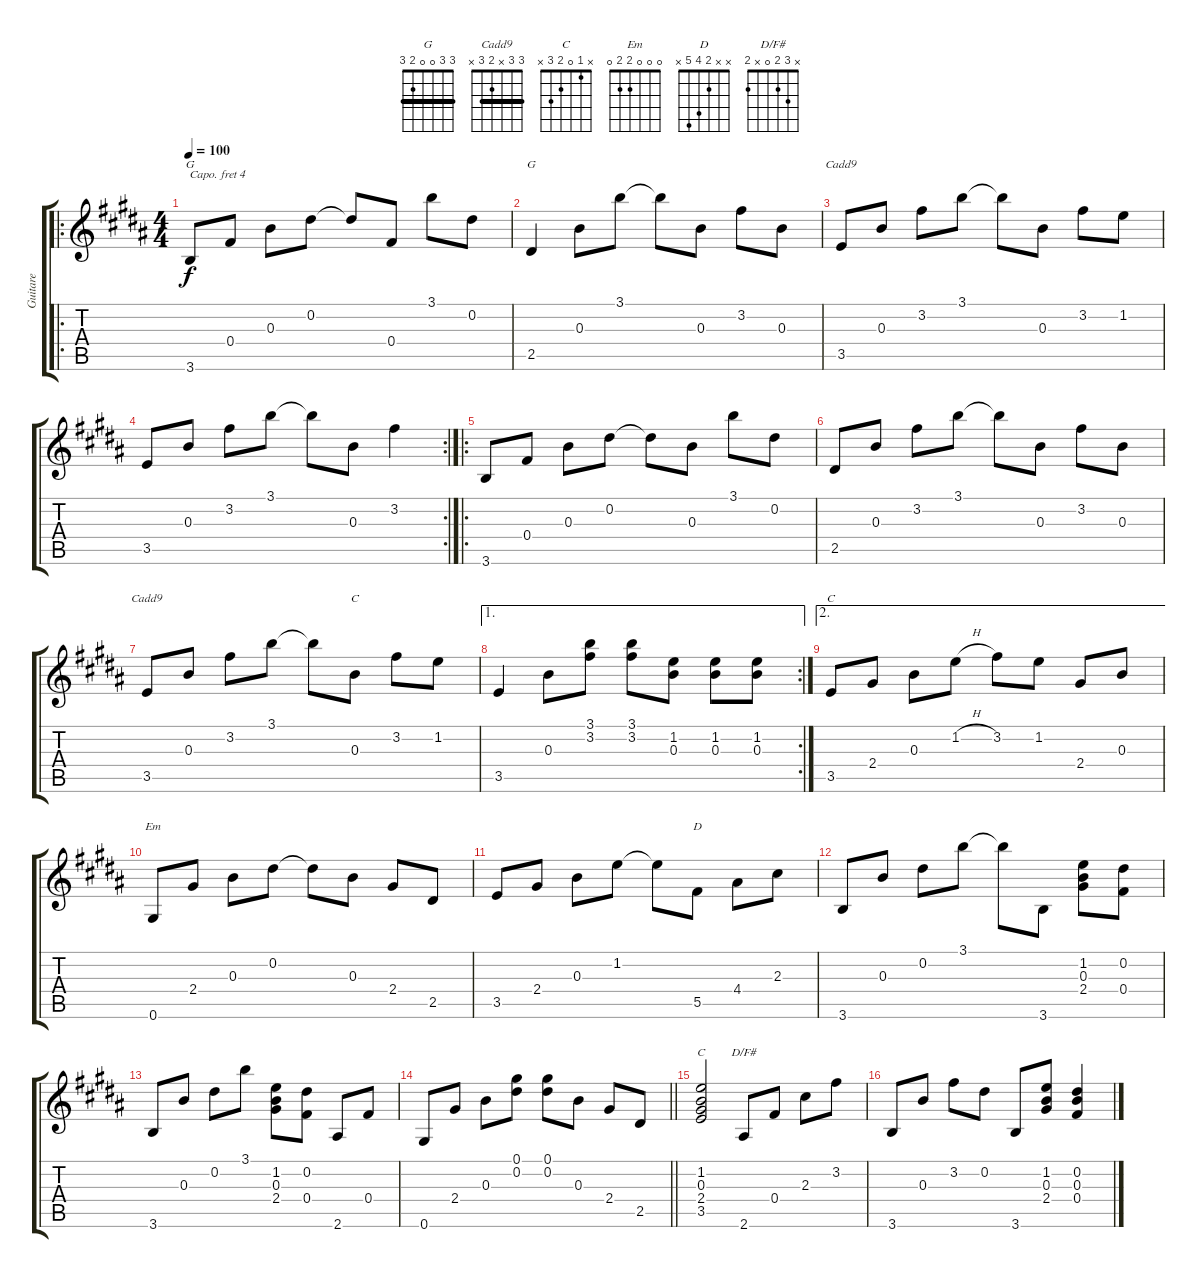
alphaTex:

\track ("Guitare" "Guitare") {instrument acousticguitarsteel}
\staff {score tabs}
\capo 4
\tuning (E4 B3 G3 D3 A2 E2) {hide}
\chord ("G" 3 0 0 0 2 3)
\chord ("G" 3 3 0 0 2 3) {barre 3}
\chord ("Cadd9" 3 3 0 2 3 x) {barre 3}
\chord ("Cadd9" 3 3 x 2 3 x) {barre 3}
\chord ("C" 3 1 0 2 3 x)
\chord ("C" 0 1 0 2 3 x)
\chord ("Em" 0 0 0 2 2 0)
\chord ("D" x x 2 4 5 x)
\chord ("C" x 1 0 2 3 x)
\chord ("D/F#" x 3 2 0 x 2)
\ro
\ts (4 4)
\tempo 100
\clef g2
\ks b
3.6.8{ch "G" dy f instrument acousticguitarsteel} 0.4.8 0.3.8 0.2.8 0.2{t}.8 0.4.8 3.1.8 0.2.8 |
2.5.4{ch "G"} 0.3.8 3.1.8 3.1{t}.8 0.3.8 3.2.8 0.3.8 |
3.5.8{ch "Cadd9"} 0.3.8 3.2.8 3.1.8 3.1{t}.8 0.3.8 3.2.8 1.2.8 |
\rc 2
3.5.8 0.3.8 3.2.8 3.1.8 3.1{t}.8 0.3.8 3.2.4 |
\ro
3.6.8 0.4.8 0.3.8 0.2.8 0.2{t}.8 0.3.8 3.1.8 0.2.8 |
2.5.8 0.3.8 3.2.8 3.1.8 3.1{t}.8 0.3.8 3.2.8 0.3.8 |
3.5.8{ch "Cadd9"} 0.3.8 3.2.8 3.1.8 3.1{t}.8 0.3.8{ch "C"} 3.2.8 1.2.8 |
\ae 1
\rc 2
3.5.4 0.3.8 (3.1 3.2).8 (3.1 3.2).8 (1.2 0.3).8 (1.2 0.3).8 (1.2 0.3).8 |
\ae 2
3.5.8{ch "C"} 2.4.8 0.3.8 1.2{h}.8 3.2.8 1.2.8 2.4.8 0.3.8 |
0.6.8{ch "Em"} 2.4.8 0.3.8 0.2.8 0.2{t}.8 0.3.8 2.4.8 2.5.8 |
3.5.8 2.4.8 0.3.8 1.2.8 1.2{t}.8 5.5.8{ch "D"} 4.4.8 2.3.8 |
3.6.8 0.3.8 0.2.8 3.1.8 3.1{t}.8 3.6.8 (1.2 0.3 2.4).8 (0.2 0.4).8 |
3.6.8 0.3.8 0.2.8 3.1.8 (1.2 0.3 2.4).8 (0.2 0.4).8 2.6.8 0.4.8 |
\barLineRight lightlight
0.6.8 2.4.8 0.3.8 (0.1 0.2).8 (0.1 0.2).8 0.3.8 2.4.8 2.5.8 |
(1.2 0.3 2.4 3.5).2{ch "C"} 2.6.8{ch "D/F#"} 0.4.8 2.3.8 3.2.8 |
3.6.8 0.3.8 3.2.8 0.2.8 3.6.8 (1.2 0.3 2.4).8 (0.2 0.3 0.4).4
